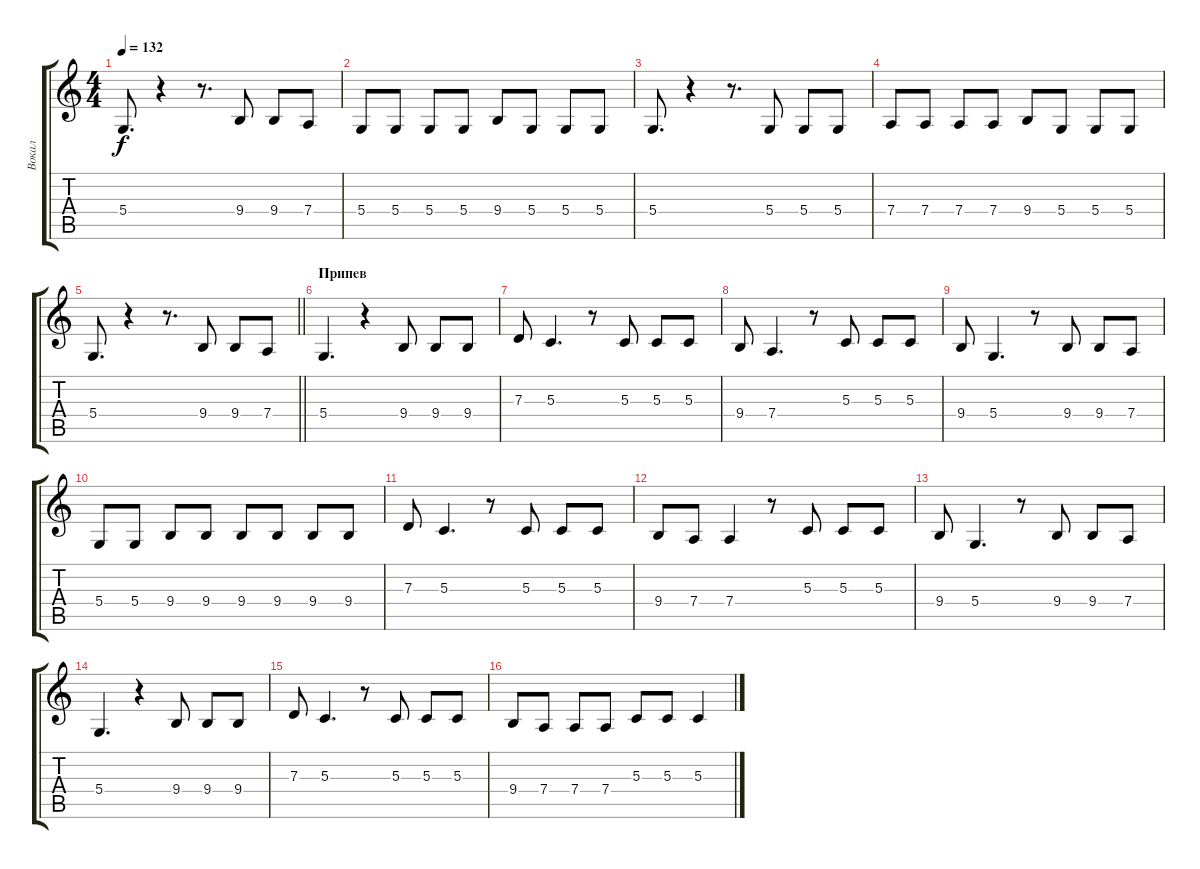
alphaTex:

\track ("Вокал" "Вокал") {instrument tenorsax}
\staff {score tabs}
\tuning (E4 B3 G3 D3 A2 E2) {hide}
\ts (4 4)
\tempo 132
\clef g2
\ks c
5.4.8{d dy f} r.4 r.8{d} 9.4.8 9.4.8 7.4.8 |
5.4.8 5.4.8 5.4.8 5.4.8 9.4.8 5.4.8 5.4.8 5.4.8 |
5.4.8{d} r.4 r.8{d} 5.4.8 5.4.8 5.4.8 |
7.4.8 7.4.8 7.4.8 7.4.8 9.4.8 5.4.8 5.4.8 5.4.8 |
\barLineRight lightlight
5.4.8{d} r.4 r.8{d} 9.4.8 9.4.8 7.4.8 |
\section ("" "Припев")
5.4.4{d} r.4 9.4.8 9.4.8 9.4.8 |
7.3.8 5.3.4{d} r.8 5.3.8 5.3.8 5.3.8 |
9.4.8 7.4.4{d} r.8 5.3.8 5.3.8 5.3.8 |
9.4.8 5.4.4{d} r.8 9.4.8 9.4.8 7.4.8 |
5.4.8 5.4.8 9.4.8 9.4.8 9.4.8 9.4.8 9.4.8 9.4.8 |
7.3.8 5.3.4{d} r.8 5.3.8 5.3.8 5.3.8 |
9.4.8 7.4.8 7.4.4 r.8 5.3.8 5.3.8 5.3.8 |
9.4.8 5.4.4{d} r.8 9.4.8 9.4.8 7.4.8 |
5.4.4{d} r.4 9.4.8 9.4.8 9.4.8 |
7.3.8 5.3.4{d} r.8 5.3.8 5.3.8 5.3.8 |
9.4.8 7.4.8 7.4.8 7.4.8 5.3.8 5.3.8 5.3.4
